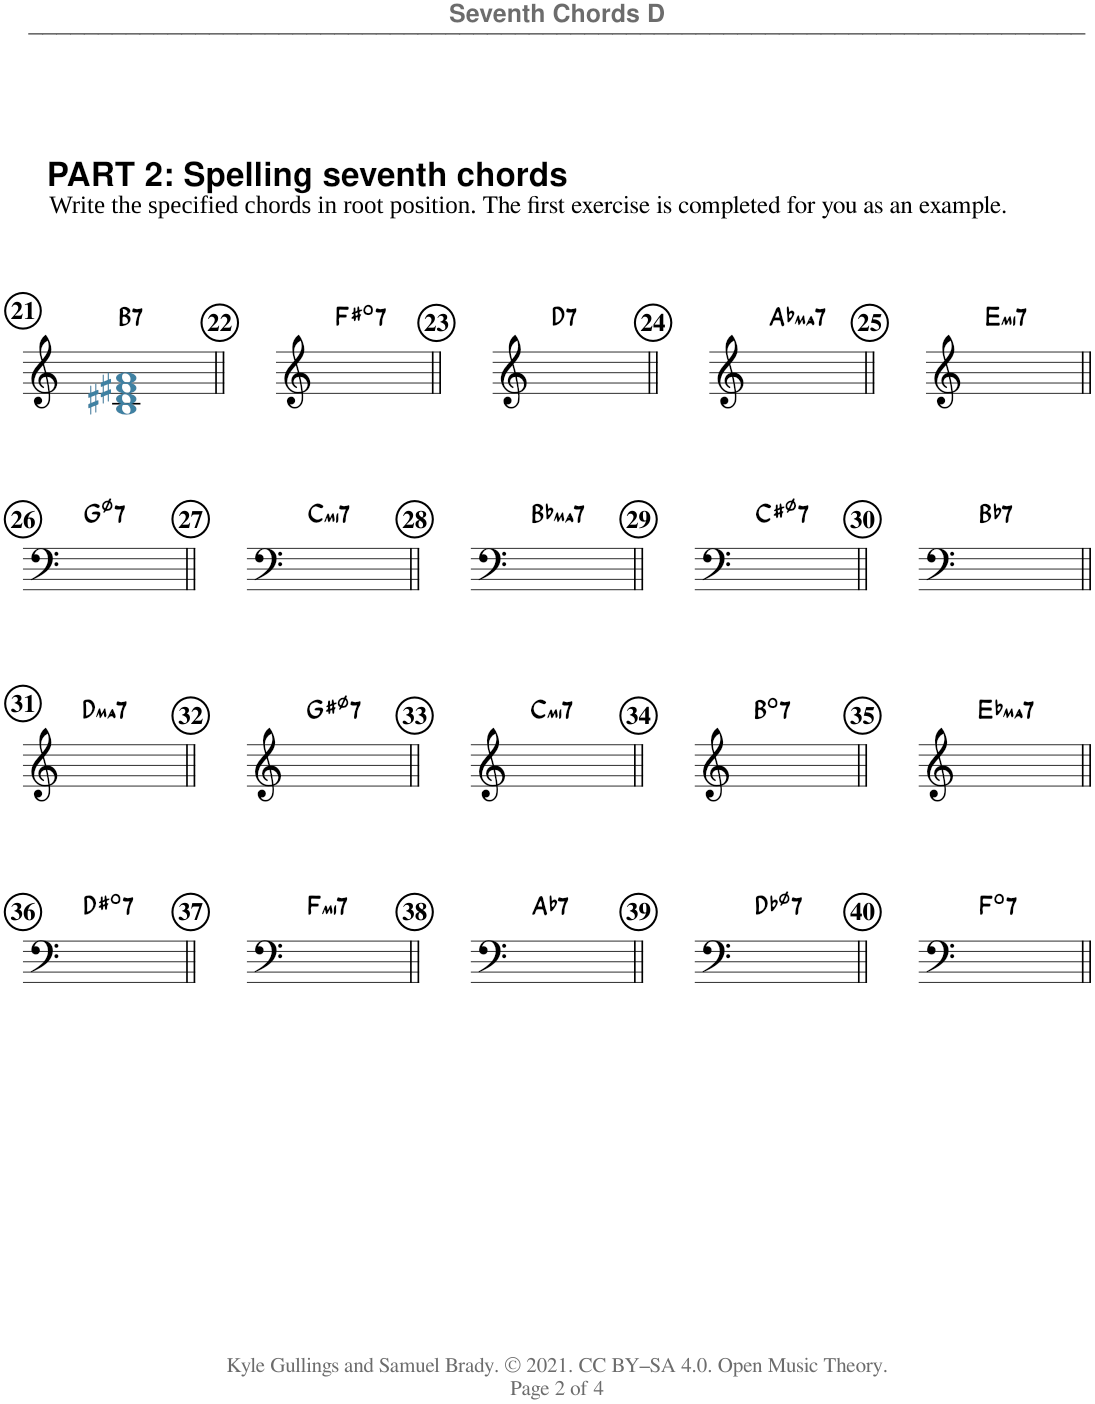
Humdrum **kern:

**kern	**harte
*part1	*part1
*staff1	*
*I"Piano	*
!!LO:PB:g=z
*clefG2	*
*k[]	*
=21	=21
!	!LO:H:kt=7
1Bi 1d#Xi 1f#Xi 1ai	B:7
=22||	=22||
!	!LO:H:kt=7
1ryy	F#:dim7
=23||	=23||
!	!LO:H:kt=7
1ryy	D:7
=24||	=24||
!	!LO:H:kt=ma7
1ryy	Ab:maj7
=25||	=25||
!	!LO:H:kt=mi7
1ryy	E:min7
!!LO:LB:g=z
=26||	=26||
*clefF4	*
!	!LO:H:kt=7
1ryy	G:hdim7
=27||	=27||
!	!LO:H:kt=mi7
1ryy	C:min7
=28||	=28||
!	!LO:H:kt=ma7
1ryy	Bb:maj7
=29||	=29||
!	!LO:H:kt=7
1ryy	C#:hdim7
=30||	=30||
!	!LO:H:kt=7
1ryy	Bb:7
!!LO:LB:g=z
=31||	=31||
*clefG2	*
!	!LO:H:kt=ma7
1ryy	D:maj7
=32||	=32||
!	!LO:H:kt=7
1ryy	G#:hdim7
=33||	=33||
!	!LO:H:kt=mi7
1ryy	C:min7
=34||	=34||
!	!LO:H:kt=7
1ryy	B:dim7
=35||	=35||
!	!LO:H:kt=ma7
1ryy	Eb:maj7
!!LO:LB:g=z
=36||	=36||
*clefF4	*
!	!LO:H:kt=7
1ryy	D#:dim7
=37||	=37||
!	!LO:H:kt=mi7
1ryy	F:min7
=38||	=38||
!	!LO:H:kt=7
1ryy	Ab:7
=39||	=39||
!	!LO:H:kt=7
1ryy	Db:hdim7
=40||	=40||
!	!LO:H:kt=7
1ryy	F:dim7
=||	=||
*-	*-
